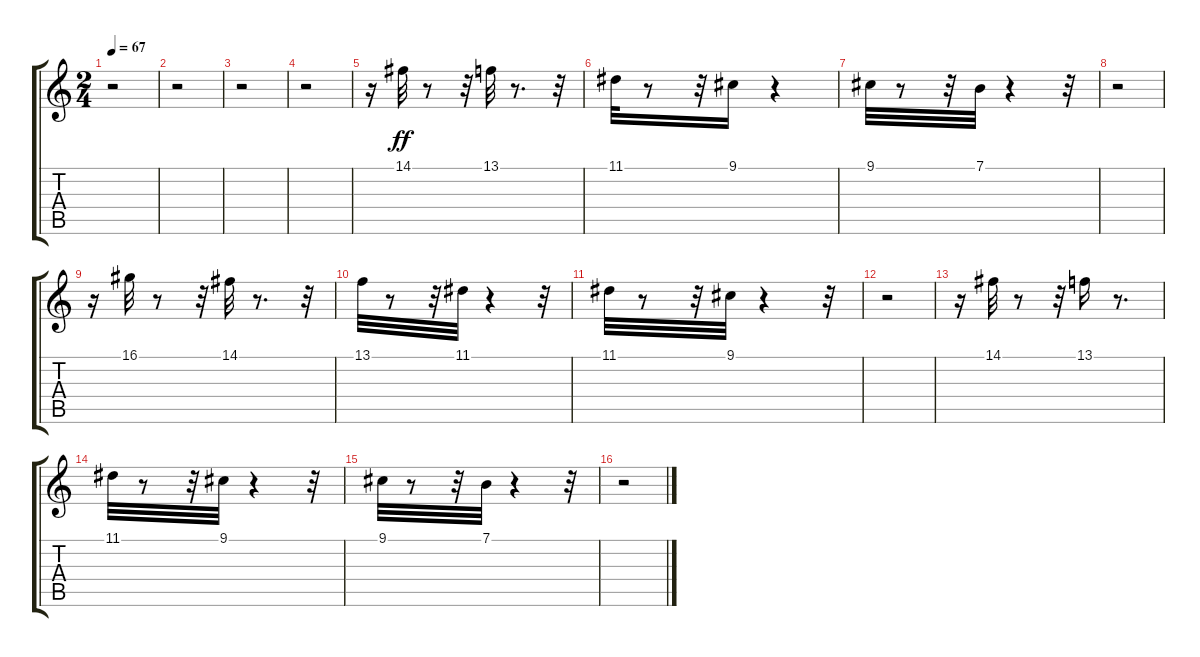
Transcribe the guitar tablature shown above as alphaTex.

\track "" {instrument glockenspiel}
\staff {score tabs}
\tuning (E4 B3 G3 D3 A2 E2) {hide}
\ts (2 4)
\tempo 67
\clef g2
\ks c
r.2{dy ff} |
r.2 |
r.2 |
r.2 |
r.16 14.1.32 r.8 r.32 13.1.32 r.8{d} r.32 |
11.1.32 r.8 r.32 9.1.16 r.4 |
9.1.32 r.8 r.32 7.1.32 r.4 r.32 |
r.2 |
r.16 16.1.32 r.8 r.32 14.1.32 r.8{d} r.32 |
13.1.32 r.8 r.32 11.1.32 r.4 r.32 |
11.1.32 r.8 r.32 9.1.32 r.4 r.32 |
r.2 |
r.16 14.1.32 r.8 r.32 13.1.16 r.8{d} |
11.1.32 r.8 r.32 9.1.32 r.4 r.32 |
9.1.32 r.8 r.32 7.1.32 r.4 r.32 |
r.2
